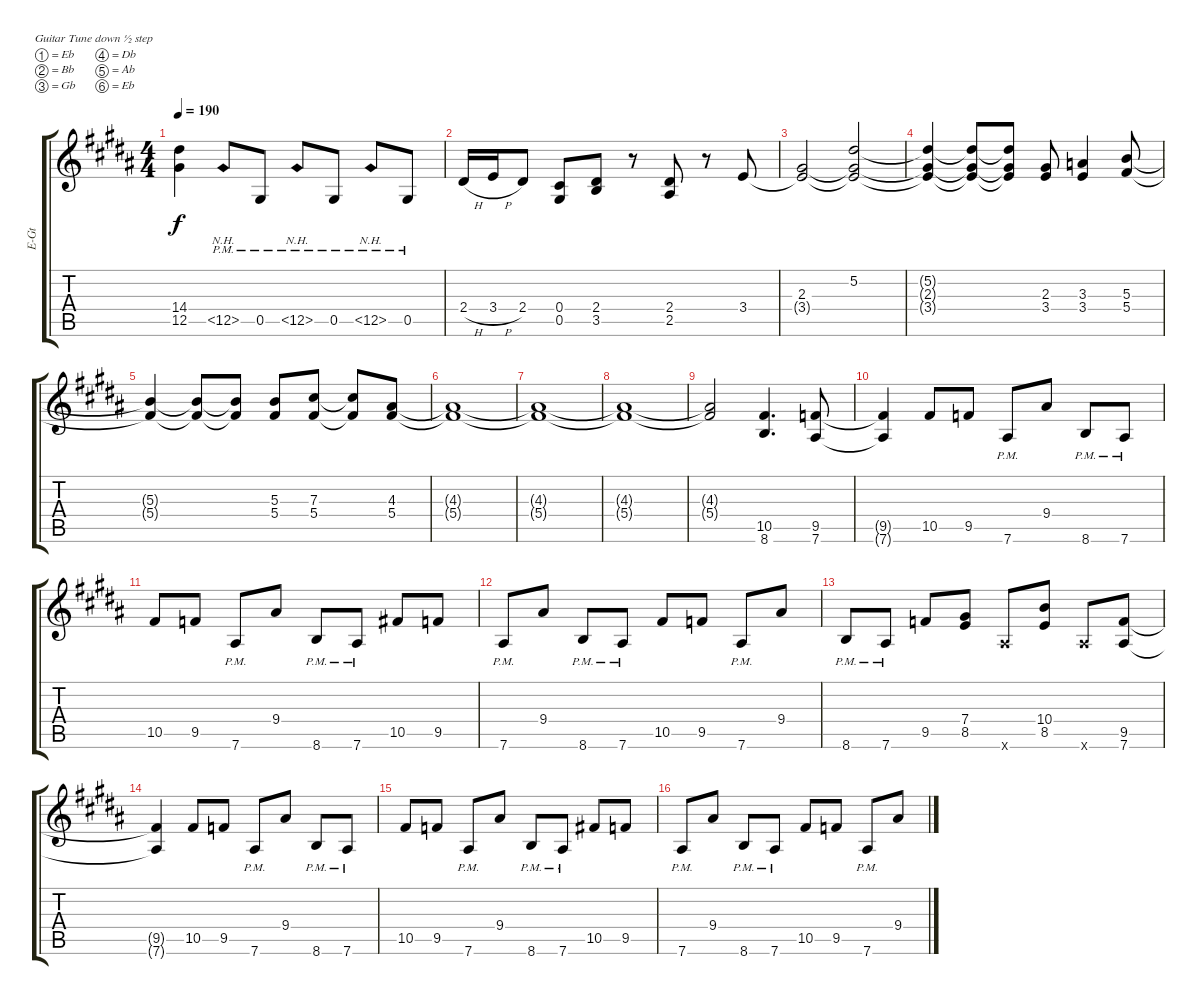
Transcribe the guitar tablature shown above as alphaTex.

\bracketExtendMode groupsimilarinstruments
\otherSystemsTrackNameOrientation horizontal
\track ("Electric Guitar" "E-Gt") {instrument overdrivenguitar}
\staff {score tabs}
\tuning (Eb4 Bb3 Gb3 Db3 Ab2 Eb2)
\ts (4 4)
\tempo 190
\clef g2
\ks b
(12.5{acc forcenatural} 14.4{acc forcenatural}).4{dy f} 12.5{nh pm acc forcenatural}.8 0.5{pm acc forcenatural}.8 12.5{nh pm acc forcenatural}.8 0.5{pm acc forcenatural}.8 12.5{nh pm acc forcenatural}.8 0.5{pm acc forcenatural}.8 |
2.4{h acc forcenatural}.16 3.4{h acc forcenatural}.16 2.4{acc forcenatural}.8 (0.4{acc forcenatural} 0.5{acc forcenatural}).8 (3.5{acc forcenatural} 2.4{acc forcenatural}).8 r.8 (2.5{acc forcenatural} 2.4{acc forcenatural}).8 r.8 3.4{acc forcenatural}.8 |
(2.3{acc forcenatural} 3.4{t acc forcenatural}).2 (5.2{acc forcenatural} 2.3{t acc forcenatural} 3.4{t acc forcenatural}).2 |
(3.4{t acc forcenatural} 2.3{t acc forcenatural} 5.2{t acc forcenatural}).4 (3.4{t acc forcenatural} 2.3{t acc forcenatural} 5.2{t acc forcenatural}).8 (3.4{t acc forcenatural} 2.3{t acc forcenatural} 5.2{t acc forcenatural}).8 (3.4{acc forcenatural} 2.3{acc forcenatural}).8 (3.4{acc forcenatural} 3.3{acc b}).4 (5.4{acc forcenatural} 5.3{acc forcenatural}).8 |
(5.4{t acc forcenatural} 5.3{t acc forcenatural}).4 (5.4{t acc forcenatural} 5.3{t acc forcenatural}).8 (5.4{t acc forcenatural} 5.3{t acc forcenatural}).8 (5.4{acc forcenatural} 5.3{acc forcenatural}).8 (7.3{acc forcenatural} 5.4{acc forcenatural}).8 (5.4{t acc forcenatural} 7.3{t acc forcenatural}).8 (5.4{acc forcenatural} 4.3{acc forcenatural}).8 |
(5.4{t acc forcenatural} 4.3{t acc forcenatural}).1 |
(4.3{t acc forcenatural} 5.4{t acc forcenatural}).1 |
(4.3{t acc forcenatural} 5.4{t acc forcenatural}).1 |
(5.4{t acc forcenatural} 4.3{t acc forcenatural}).2 (8.6{acc forcenatural} 10.5{acc forcenatural}).4{d} (7.6{acc forcenatural} 9.5{acc b}).8 |
(7.6{t acc forcenatural} 9.5{t acc b}).4 10.5{acc forcenatural}.8 9.5{acc b}.8 7.6{pm acc forcenatural}.8 9.4{acc forcenatural}.8 8.6{pm acc forcenatural}.8 7.6{pm acc forcenatural}.8 |
10.5{acc forcenatural}.8 9.5{acc b}.8 7.6{pm acc forcenatural}.8 9.4{acc forcenatural}.8 8.6{pm acc forcenatural}.8 7.6{pm acc forcenatural}.8 10.5{acc forcenatural}.8 9.5{acc b}.8 |
7.6{pm acc forcenatural}.8 9.4{acc forcenatural}.8 8.6{pm acc forcenatural}.8 7.6{pm acc forcenatural}.8 10.5{acc forcenatural}.8 9.5{acc b}.8 7.6{pm acc forcenatural}.8 9.4{acc forcenatural}.8 |
8.6{pm acc forcenatural}.8 7.6{pm acc forcenatural}.8 9.5{acc b}.8 (8.5{acc forcenatural} 7.4{acc forcenatural}).8 7.6{x acc forcenatural}.8 (8.5{acc forcenatural} 10.4{acc forcenatural}).8 7.6{x acc forcenatural}.8 (7.6{acc forcenatural} 9.5{acc b}).8 |
(7.6{t acc forcenatural} 9.5{t acc b}).4 10.5{acc forcenatural}.8 9.5{acc b}.8 7.6{pm acc forcenatural}.8 9.4{acc forcenatural}.8 8.6{pm acc forcenatural}.8 7.6{pm acc forcenatural}.8 |
10.5{acc forcenatural}.8 9.5{acc b}.8 7.6{pm acc forcenatural}.8 9.4{acc forcenatural}.8 8.6{pm acc forcenatural}.8 7.6{pm acc forcenatural}.8 10.5{acc forcenatural}.8 9.5{acc b}.8 |
7.6{pm acc forcenatural}.8 9.4{acc forcenatural}.8 8.6{pm acc forcenatural}.8 7.6{pm acc forcenatural}.8 10.5{acc forcenatural}.8 9.5{acc b}.8 7.6{pm acc forcenatural}.8 9.4{acc forcenatural}.8
